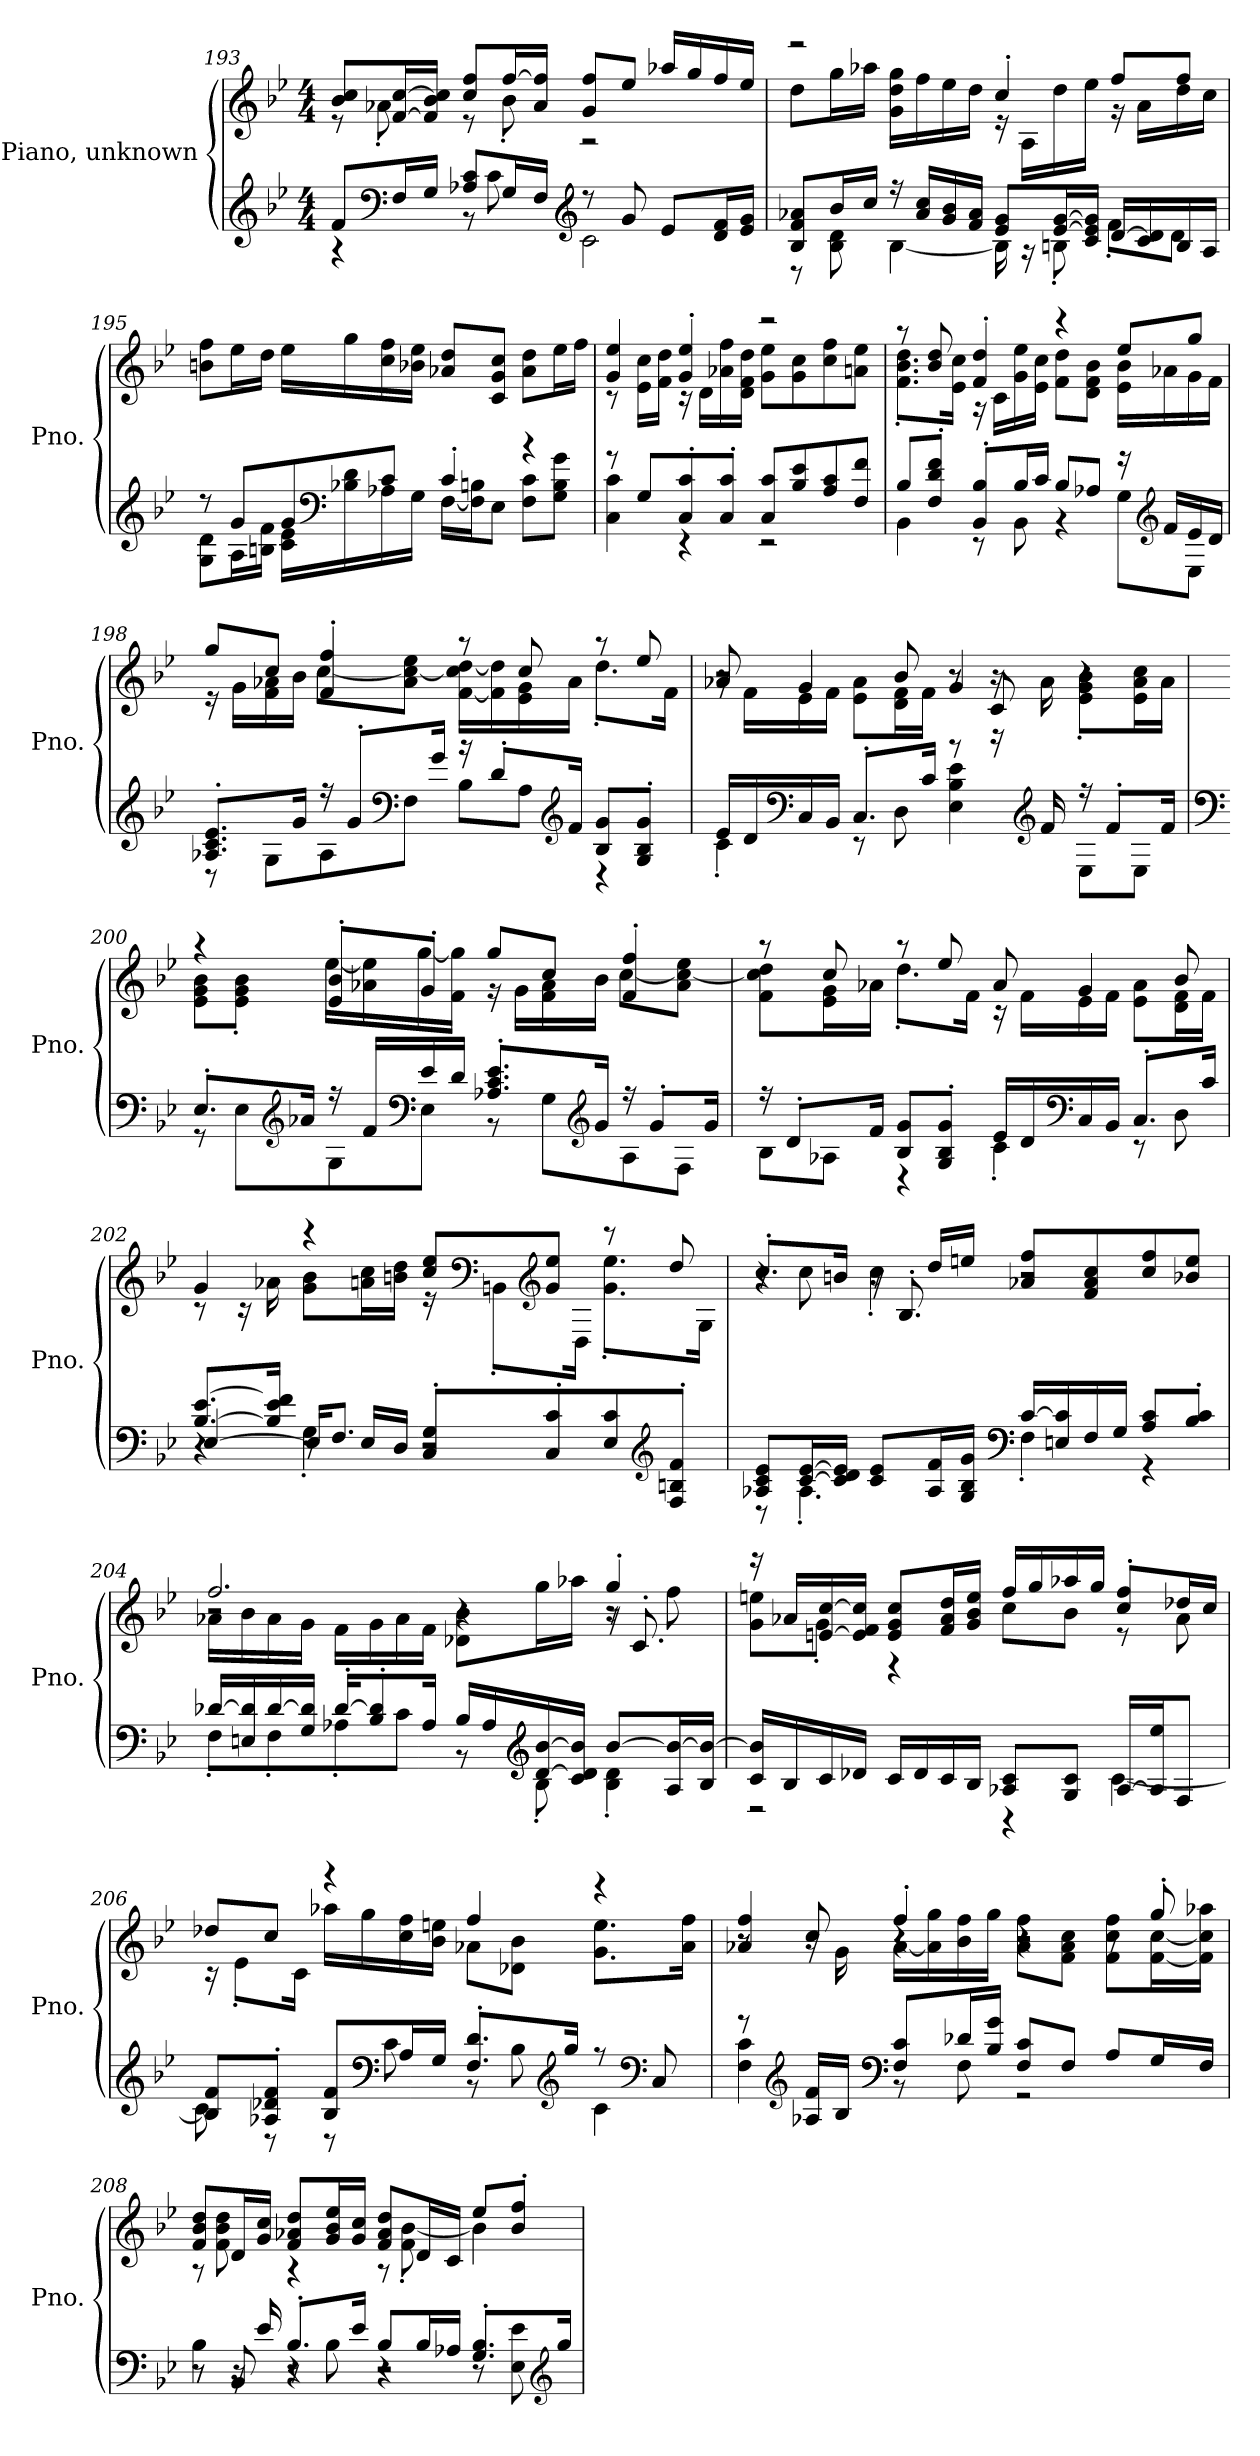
**kern	**kern
*part1	*part1
*staff2	*staff1
*I"Piano, unknown	*
*I'Pno.	*
*clefG2	*clefG2
*k[b-e-]	*k[b-e-]
*M4/4	*M4/4
=193	=193
*^	*^
8f/L	4r	8b-/ 8cc/L	8r
*clefF4	*	*	*
16F/L	.	[16f/ [16cc/L	8a-X'\
16G/JJ	.	16f/] 16b-/ 16cc/]JJ	.
8A-X/ 8c/L	8r	8cc/ 8ff/L	8r
16G/L	8c\	[16ff/L	8b-'\
16F/JJ	.	16a-/ 16ff/]JJ	.
*clefG2	*	*	*
8r	2c\	8g/ 8ff/L	2r
8g/	.	8ee-/J	.
8e-/L	.	16aa-X/LL	.
.	.	16gg/	.
16d/ 16f/L	.	16ff/	.
16e-/ 16g/JJ	.	16ee-/JJ	.
!!LO:LB:g=z	!!
=194	=194	=194	=194
8B-/ 8f/ 8a-X/L	8r	2r	8dd\L
16b-/L	8B-\ 8d\	.	16gg\L
16cc/JJ	.	.	16aa-X\JJ
16r	[4B-\	.	16g\ 16dd\ 16gg\LL
16a-/ 16cc/LL	.	.	16ff\
16g/ 16b-/	.	.	16ee-\
16f/ 16a-/JJ	.	.	16dd\JJ
8e-/ 8g/L	16B-\]	4cc'/	16r
.	16r	.	16A\LL
[16e-/ [16g/L	8Bn'\	.	16dd\
16c/ 16e-/] 16g/]JJ	.	.	16ee-\JJ
[16d/LL	8f'\L	8ff/L	16r
16c/ 16d/]	.	.	16a\LL
16B/	8d\J	8ff/J	16dd\
16A/JJ	.	.	16cc\JJ
*	*	*v	*v
=195	=195	=195
8r	8G\ 8d\L	8bn\ 8ff\L
8g/L	16A\L	16ee-\L
.	16Bn\ 16f\JJ	16dd\JJ
8g/	16c\ 16e-\LL	16ee-\LL
*clefF4	*	*
.	16B-X\ 16d\	16gg\
8c/J	16A-X\	16cc\ 16ff\
.	16G\JJ	16b-X\ 16ee-\JJ
4c'/	[16F\LL	8a-X/ 8dd/L
.	16F\] 16Bn\J	.
.	8E-\J	8c/ 8g/ 8cc/J
4r	8F\ 8c\L	8a-\ 8dd\L
.	8G\ 8B\ 8g\J	16ee-\L
.	.	16ff\JJ
!!LO:LB:g=z
=196	=196	=196
*	*	*^
8r	4C\ 4c\	4g/ 4ee-/	8r
8G/L	.	.	16e-\ 16cc\LL
.	.	.	16f\ 16dd\JJ
8C/' 8c/'	4r	4g/' 4ee-/'	16r
.	.	.	16d\LL
8C/' 8c/'J	.	.	16a-X\ 16ff\
.	.	.	16d\ 16f\ 16dd\JJ
8C/ 8c/L	2r	2r	8g\ 8ee-\L
8B-/ 8e-/	.	.	8g\ 8cc\
8A/ 8c/	.	.	8cc\ 8ff\
8F/ 8f/J	.	.	8an\ 8ee-\J
=197	=197	=197	=197
8B-/L	4BB-\	8r	8.f\' 8.b-\' 8.dd\'L
8F/' 8d/' 8f/'J	.	8b-/ 8dd/	.
.	.	.	16e-\ 16cc\Jk
8BB-/' 8B-/'L	8r	4f/' 4dd/'	16r
.	.	.	16c\LL
16B-/L	8BB-\	.	16g\ 16ee-\
16c/JJ	.	.	16e-\ 16cc\JJ
8B-/L	4r	4r	8f\ 8dd\L
8A-X/J	.	.	8d\ 8f\ 8b-\J
16r	8G\L	8ee-/L	16e-\ 16b-\LL
*clefG2	*	*	*
16f/LL	.	.	16a-X\
16e-/	8E-\J	8gg/J	16g\
16d/JJ	.	.	16f\JJ
!!LO:PB:g=z	!!
=198	=198	=198	=198
8.A-X/' 8.c/' 8.e-/'L	8r	8gg/L	16r
.	.	.	16g\LL
.	8G\L	8cc/J	16f\ 16a-X\
16g/Jk	.	.	16b-\JJ
16r	8A-\	4f/' 4ff/'	[8cc\L
8g'/L	.	.	.
*clefF4	*	*	*
.	8F\J	.	8a-\ 8cc\_ 8ee-\J
16g/Jk	.	.	.
16r	8B-\L	8r	[16f\ 16cc\] [16dd\LL
8d'/L	.	.	16f\] 16dd\]
.	8A-\J	8cc/	16e-\ 16g\
*clefG2	*	*	*
16f/Jk	.	.	16a-\JJ
8B-/ 8g/L	4r	8r	8.dd'\L
8G/' 8B-/' 8g/'J	.	8ee-/	.
.	.	.	16f\Jk
=199	=199	=199	=199
*	*	*	*^
16e-/LL	4c'\	8a-X/	16r	2r
16d/	.	.	16f\LL	.
*clefF4	*	*	*	*
16C/	.	4g/	16e-\	.
16BB-/JJ	.	.	16f\JJ	.
8.C'/L	8r	.	8e-\ 8a-\L	.
.	8D\	8b-/	16d\ 16f\L	.
16c/Jk	.	.	16f\JJ	.
8r	4E-\ 4B-\ 4e-\	4g/	8r	8r
16r	.	.	16r	8c/
*clefG2	*	*	*	*
16f/	.	.	16a-\	.
16r	8E-\L	4r	8e-\' 8g\' 8b-\'L	4r
8f'/L	.	.	.	.
.	8E-\J	.	16e-\ 16a-\ 16cc\L	.
16f/Jk	.	.	16a-\JJ	.
*	*	*v	*v	*v
!!LO:LB:g=z
=200	=200	=200
*clefF4	*	*
*	*	*^
8.E-'/L	8r	4r	8e-\ 8g\ 8b-\L
.	8E-\L	.	8e-\' 8g\' 8b-\'J
*clefG2	*	*	*
16a-X/Jk	.	.	.
16r	8G\	8e-/' 8b-/'L	[16ee-\LL
16f/LL	.	.	16a-X\ 16ee-\]
*clefF4	*	*	*
16e-/	8E-\J	8g'/J	[16gg\
16d/JJ	.	.	16f\ 16gg\]JJ
8.A-X/' 8.c/' 8.e-/'L	8r	8gg/L	16r
.	.	.	16g\LL
.	8G\L	8cc/J	16f\ 16a-\
*clefG2	*	*	*
16g/Jk	.	.	16b-\JJ
16r	8A-\	4f/' 4ff/'	[8cc\L
8g'/L	.	.	.
.	8F\J	.	8a-\ 8cc\_ 8ee-\J
16g/Jk	.	.	.
=201	=201	=201	=201
16r	8B-\L	8r	8f\ 8cc\] 8dd\L
8d'/L	.	.	.
.	8A-X\J	8cc/	16e-\ 16g\L
16f/Jk	.	.	16a-X\JJ
8B-/ 8g/L	4r	8r	8.dd'\L
8G/' 8B-/' 8g/'J	.	8ee-/	.
.	.	.	16f\Jk
16e-/LL	4c'\	8a-/	16r
16d/	.	.	16f\LL
*clefF4	*	*	*
16C/	.	4g/	16e-\
16BB-/JJ	.	.	16f\JJ
8.C'/L	8r	.	8e-\ 8a-\L
.	8D\	8b-/	16d\ 16f\L
16c/Jk	.	.	16f\JJ
!!LO:LB:g=z	!!
=202	=202	=202	=202
*	*^	*	*
[8.B-/ [8.e-/L	4r	[4E-/	4g/	8r
.	.	.	.	16r
16B-/] 16e-/] 16f/Jk	.	.	.	16a-X\
8r	4G'\	16E-/KL]	4r	8g\ 8b-\L
.	.	8.F/J	.	.
16E-/LL	.	.	.	16an\ 16cc\L
16D/JJ	.	.	.	16bn\ 16dd\JJ
8C/' 8G/'L	2r	2r	8cc/ 8ee-/L	16r
*	*	*	*clefF4	*
.	.	.	.	8BBn'\L
*	*	*	*clefG2	*
8C/' 8c/'	.	.	8g/ 8ee-/J	.
.	.	.	.	16D\Jk
8E-/ 8c/	.	.	8r	8.g\' 8.ee-\'L
*clefG2	*	*	*	*
8F/' 8Bn/' 8f/'J	.	.	8dd/	.
.	.	.	.	16G\Jk
*	*v	*v	*	*
=203	=203	=203	=203
*	*	*	*^
8A-X/ 8c/ 8e-/L	8r	8.cc'/L	8r	4r
[16c/ [16e-/L	4.A-'\	.	8cc\	.
16c/] 16d/ 16e-/]JJ	.	16bn/Jk	.	.
8c/ 8e-/L	.	8r	4cc'\	16r
.	.	.	.	8.B-'/
16A-/ 16f/L	.	16dd/LL	.	.
16G/ 16B-/ 16g/JJ	.	16een/JJ	.	.
*clefF4	*	*	*	*
[16c/LL	4F'\	8a-X/ 8ff/L	2r	2r
16En/ 16c/]	.	.	.	.
16F/	.	8f/ 8a-/ 8cc/	.	.
16G/JJ	.	.	.	.
8A-/ 8c/L	4r	8cc/ 8ff/	.	.
8B-/' 8c/'J	.	8b-X/ 8ee/J	.	.
!!LO:LB:g=z	!!	!!
=204	=204	=204	=204	=204
[16d-X/LL	8F'\L	2.ff/	16a-X\LL	2r
16En/ 16d-/]	.	.	16b-\	.
[16d-/	8F'\	.	16a-\	.
16G/ 16d-/]JJ	.	.	16g\JJ	.
[16d-'/KL	8A-X'\	.	16f\LL	.
8B-/' 8d-/]'	.	.	16g\	.
.	8c\J	.	16a-\	.
16A-/Jk	.	.	16f\JJ	.
16B-/LL	8r	.	8d-X\ 8b-\L	4r
16A-/	.	.	.	.
*clefG2	*	*	*	*
[16d-/ [16b-/	8B-'\	.	16gg\L	.
16c/ 16d-/] 16b-/]JJ	.	.	16aa-X\JJ	.
[8b-/L	4B-\' 4d-\'	4gg'/	8r	16r
.	.	.	.	8.c'/
16A-/ 16b-/_L	.	.	8ff\	.
16B-/ 16b-/_JJ	.	.	.	.
*	*	*	*v	*v
!!LO:LB:g=z
=205	=205	=205	=205
16c/ 16b-/]LL	2r	16r	8g\ 8een\L
16B-/	.	16a-X/LL	.
16c/	.	[16en/ [16cc/	8g'\J
16d-X/JJ	.	16e/] 16f/ 16cc/]JJ	.
16c/LL	.	8e/ 8g/ 8cc/L	4r
16d-/	.	.	.
16c/	.	16f/ 16a-/ 16dd/L	.
16B-/JJ	.	16g/ 16b-/ 16ee/JJ	.
8A-X/ 8c/L	4r	16ff/LL	8cc\L
.	.	16gg/	.
8G/ 8c/J	.	16aa-X/	8b-\J
.	.	16gg/JJ	.
[16A-/LL	[4c\	8cc/' 8ff/'L	8r
16A-/] 16ee-/J	.	.	.
8F/J	.	16dd-X/L	8a-\
.	.	16cc/JJ	.
=206	=206	=206	=206
8B-/ 8f/L	8c\]	8dd-X/L	16r
.	.	.	8e-'\L
8A-X/' 8d-X/' 8f/'J	8r	8cc/J	.
.	.	.	16c\Jk
8B-/ 8f/L	8r	4r	16aa-X\LL
.	.	.	16gg\
*clefF4	*	*	*
16A-/L	8c\	.	16cc\ 16ff\
16G/JJ	.	.	16b-\ 16een\JJ
8.F/' 8.d-/'L	8r	4ff/	8a-X\L
.	8B-\	.	8d-X\ 8b-\J
*clefG2	*	*	*
16gg/Jk	.	.	.
8r	4c\	4r	8.g\ 8.ee\L
*clefF4	*	*	*
8C/	.	.	.
.	.	.	16a-\ 16ff\Jk
!!LO:LB:g=z
=207	=207	=207	=207
*	*	*	*^
8r	4F\ 4c\	4a-X/ 4ff/	8r	8r
*clefG2	*	*	*	*
16A-X/ 16f/LL	.	.	16r	8cc/
16B-/JJ	.	.	16g\	.
*clefF4	*	*	*	*
8F/ 8c/L	8r	4ff'/	[16a-\LL	4r
.	.	.	16a-\] 16gg\	.
16d-X/L	8F\	.	16b-\ 16ff\	.
16B-/ 16g/JJ	.	.	16gg\JJ	.
8F/ 8c/L	2r	4r	8a-\ 8ff\L	2r
8F/J	.	.	8f\ 8a-\ 8cc\J	.
8A-/L	.	8r	8f\ 8cc\ 8ff\L	.
16G/L	.	8gg'/	[16f\ [16cc\L	.
16F/JJ	.	.	16f\] 16cc\] 16aa-X\JJ	.
*	*	*	*v	*v
=208	=208	=208	=208
*	*^	*	*
8r	4B-\	8r	8f/ 8b-/ 8dd/L	8r
16r	.	8BB-/	16d/L	8f\ 8b-\ 8dd\
16e-/	.	.	16g/ 16cc/JJ	.
8.B-'/L	8r	4r	8f/ 8a-X/ 8dd/L	4r
.	8B-\	.	16g/ 16b-/ 16ee-/L	.
16e-/Jk	.	.	16g/ 16cc/JJ	.
8B-/L	4r	2r	8f/ 8a-/ 8dd/L	8r
16B-/L	.	.	16d/L	8f\' [8b-\'
16A-X/JJ	.	.	16c/JJ	.
8.G/' 8.B-/'L	8r	.	8ee-/L	4b-\]
.	8E-\ 8e-\	.	8b-/' 8ff/'J	.
*clefG2	*	*	*	*
16gg/Jk	.	.	.	.
*v	*v	*v	*	*
*	*v	*v
=	=
*-	*-
